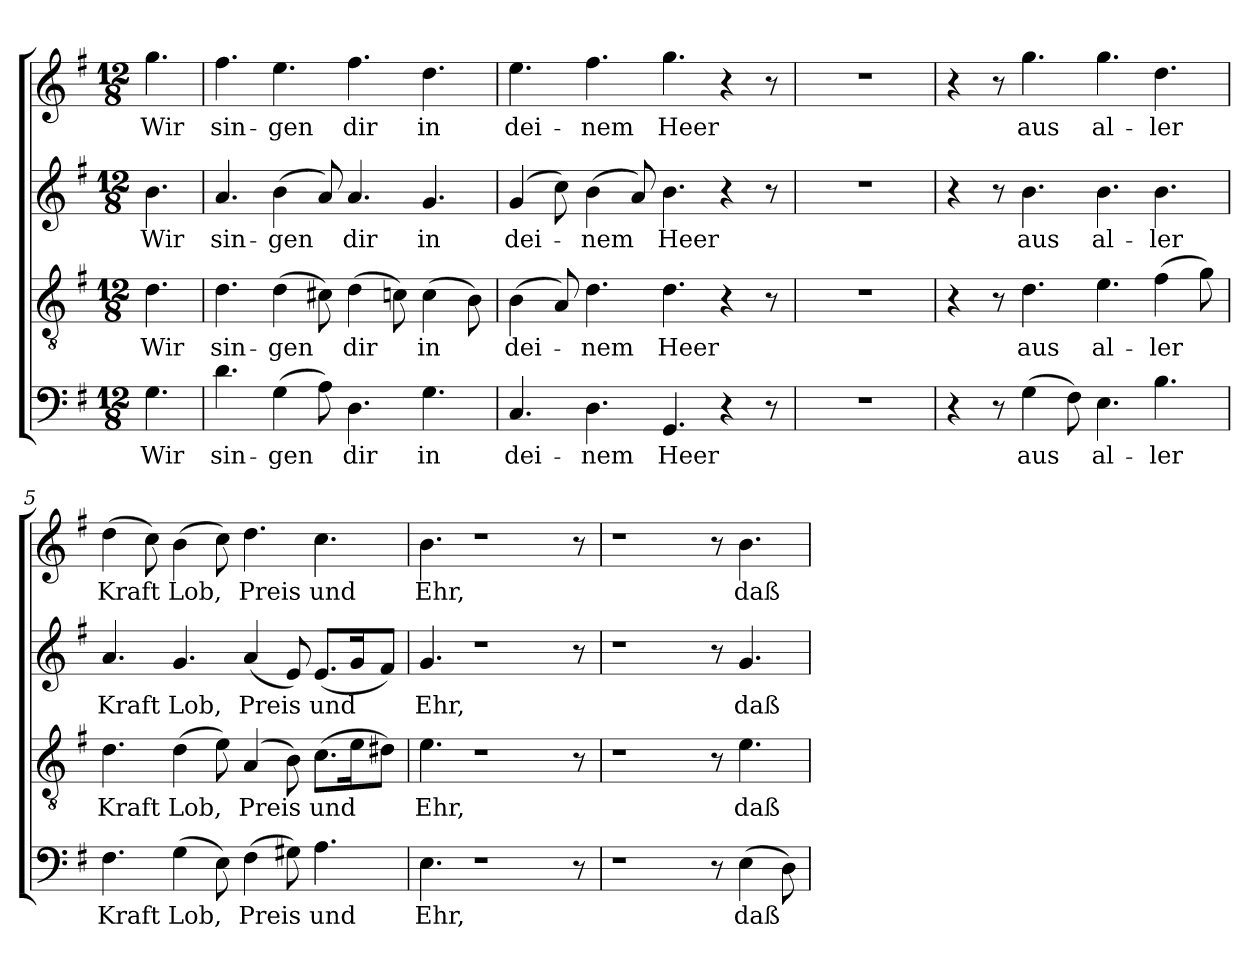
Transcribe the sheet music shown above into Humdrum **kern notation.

**kern	**text	**kern	**text	**kern	**text	**kern	**text
*part4	*part4	*part3	*part3	*part2	*part2	*part1	*part1
*staff4	*staff4	*staff3	*staff3	*staff2	*staff2	*staff1	*staff1
*clefF4	*	*clefGv2	*	*clefG2	*	*clefG2	*
*k[f#]	*	*k[f#]	*	*k[f#]	*	*k[f#]	*
*G:	*	*G:	*	*G:	*	*G:	*
*M12/8	*	*M12/8	*	*M12/8	*	*M12/8	*
=	=	=	=	=	=	=	=
!	!LO:LY:b	!	!LO:LY:b	!	!LO:LY:b	!	!LO:LY:b
4.G\	Wir	4.d\	Wir	4.b\	Wir	4.gg\	Wir
=1	=1	=1	=1	=1	=1	=1	=1
!	!LO:LY:b	!	!LO:LY:b	!	!LO:LY:b	!	!LO:LY:b
4.d\	sin-	4.d\	sin-	4.a/	sin-	4.ff#\	sin-
!	!LO:LY:b	!	!LO:LY:b	!	!LO:LY:b	!	!LO:LY:b
(>4G\	-gen	(>4d\	-gen	(<4b\	-gen	4.ee\	-gen
8A\)	.	8c#X\)	.	8a/)	.	.	.
!	!LO:LY:b	!	!LO:LY:b	!	!LO:LY:b	!	!LO:LY:b
4.D\	dir	(>4d\	dir	4.a/	dir	4.ff#\	dir
.	.	8cn\)	.	.	.	.	.
!	!LO:LY:b	!	!LO:LY:b	!	!LO:LY:b	!	!LO:LY:b
4.G\	in	(>4c\	in	4.g/	in	4.dd\	in
.	.	8B\)	.	.	.	.	.
=2	=2	=2	=2	=2	=2	=2	=2
!	!LO:LY:b	!	!LO:LY:b	!	!LO:LY:b	!	!LO:LY:b
4.C/	dei-	(<4B\	dei-	(<4g/	dei-	4.ee\	dei-
.	.	8A/)	.	8cc\)	.	.	.
!	!LO:LY:b	!	!LO:LY:b	!	!LO:LY:b	!	!LO:LY:b
4.D\	-nem	4.d\	-nem	(<4b\	-nem	4.ff#\	-nem
.	.	.	.	8a/)	.	.	.
!	!LO:LY:b	!	!LO:LY:b	!	!LO:LY:b	!	!LO:LY:b
4.GG/	Heer	4.d\	Heer	4.b\	Heer	4.gg\	Heer
4r	.	4r	.	4r	.	4r	.
8r	.	8r	.	8r	.	8r	.
!!LO:LB:g=z
=3	=3	=3	=3	=3	=3	=3	=3
1.r	.	1.r	.	1.r	.	1.r	.
=4	=4	=4	=4	=4	=4	=4	=4
4r	.	4r	.	4r	.	4r	.
8r	.	8r	.	8r	.	8r	.
!	!LO:LY:b	!	!LO:LY:b	!	!LO:LY:b	!	!LO:LY:b
(>4G\	aus	4.d\	aus	4.b\	aus	4.gg\	aus
8F#\)	.	.	.	.	.	.	.
!	!LO:LY:b	!	!LO:LY:b	!	!LO:LY:b	!	!LO:LY:b
4.E\	al-	4.e\	al-	4.b\	al-	4.gg\	al-
!	!LO:LY:b	!	!LO:LY:b	!	!LO:LY:b	!	!LO:LY:b
4.B\	-ler	(>4f#\	-ler	4.b\	-ler	4.dd\	-ler
.	.	8g\)	.	.	.	.	.
=5	=5	=5	=5	=5	=5	=5	=5
!	!LO:LY:b	!	!LO:LY:b	!	!LO:LY:b	!	!LO:LY:b
4.F#\	Kraft	4.d\	Kraft	4.a/	Kraft	(>4dd\	Kraft
.	.	.	.	.	.	8cc\)	.
!	!LO:LY:b	!	!LO:LY:b	!	!LO:LY:b	!	!LO:LY:b
(>4G\	Lob,	(>4d\	Lob,	4.g/	Lob,	(>4b\	Lob,
8E\)	.	8e\)	.	.	.	8cc\)	.
!	!LO:LY:b	!	!LO:LY:b	!	!LO:LY:b	!	!LO:LY:b
(>4F#\	Preis	(<4A/	Preis	(<4a/	Preis	4.dd\	Preis
8G#X\)	.	8B\)	.	8e/)	.	.	.
!	!LO:LY:b	!	!LO:LY:b	!	!LO:LY:b	!	!LO:LY:b
4.A\	und	(>8.c\L	und	(<8.e/L	und	4.cc\	und
.	.	16e\k	.	16g/k	.	.	.
.	.	8d#X\J)	.	8f#/J)	.	.	.
!!LO:LB:g=z
=6	=6	=6	=6	=6	=6	=6	=6
!	!LO:LY:b	!	!LO:LY:b	!	!LO:LY:b	!	!LO:LY:b
4.E\	Ehr,	4.e\	Ehr,	4.g/	Ehr,	4.b\	Ehr,
1r	.	1r	.	1r	.	1r	.
8r	.	8r	.	8r	.	8r	.
=7	=7	=7	=7	=7	=7	=7	=7
1r	.	1r	.	1r	.	1r	.
8r	.	8r	.	8r	.	8r	.
!	!LO:LY:b	!	!LO:LY:b	!	!LO:LY:b	!	!LO:LY:b
(>4E\	daß	4.e\	daß	4.g/	daß	4.b\	daß
8D\)	.	.	.	.	.	.	.
=	=	=	=	=	=	=	=
*-	*-	*-	*-	*-	*-	*-	*-
